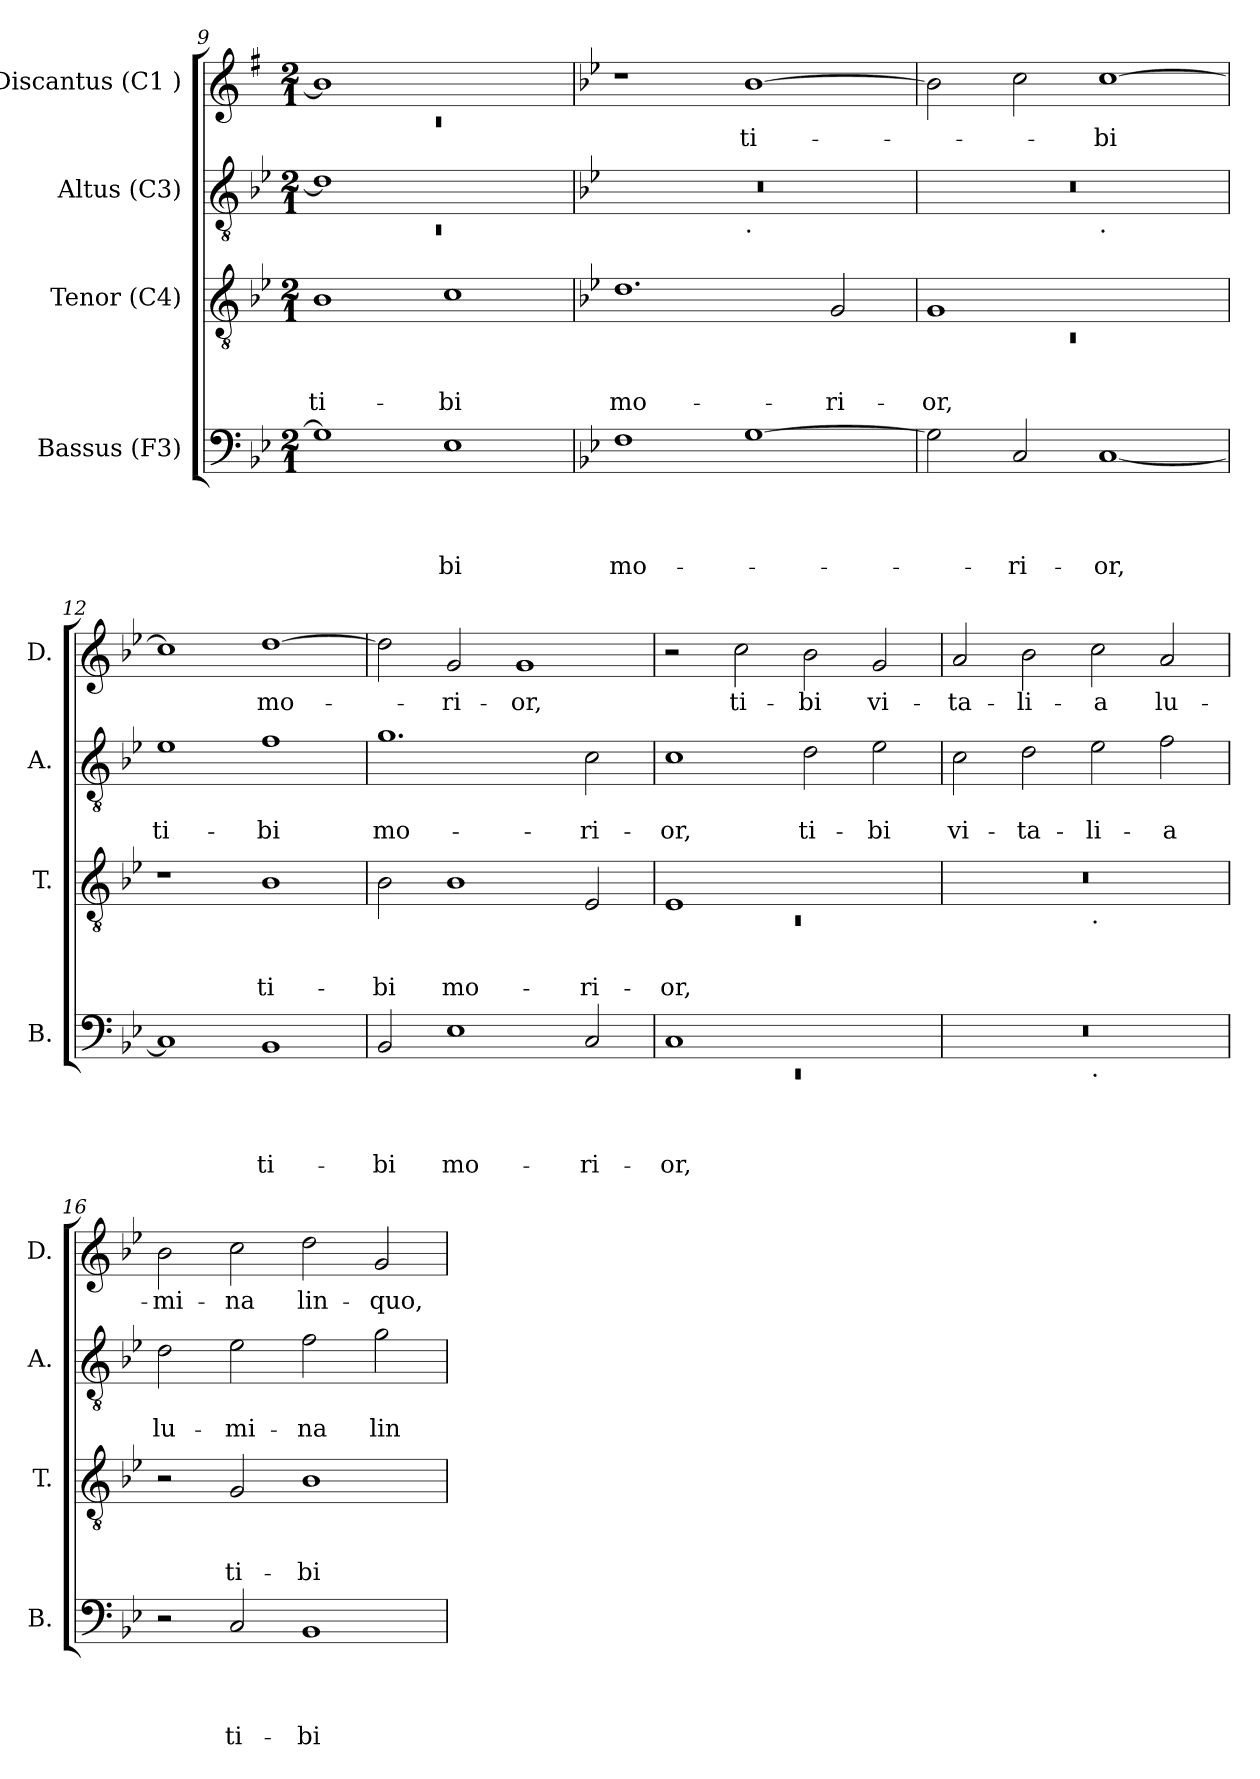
**kern	**text	**text	**text	**text	**kern	**text	**text	**text	**kern	**text	**text	**kern	**text
*part4	*part4	*part4	*part4	*part4	*part3	*part3	*part3	*part3	*part2	*part2	*part2	*part1	*part1
*staff4	*staff4	*staff4	*staff4	*staff4	*staff3	*staff3	*staff3	*staff3	*staff2	*staff2	*staff2	*staff1	*staff1
*I"Bassus (F3)	*	*	*	*	*I"Tenor (C4)	*	*	*	*I"Altus (C3)	*	*	*I"Discantus (C1 )	*
*I'B.	*	*	*	*	*I'T.	*	*	*	*I'A.	*	*	*I'D.	*
*clefF4	*	*	*	*	*clefGv2	*	*	*	*clefGv2	*	*	*clefG2	*
*k[b-e-]	*	*	*	*	*k[b-e-]	*	*	*	*k[b-e-]	*	*	*k[f#]	*
*B-:	*	*	*	*	*B-:	*	*	*	*B-:	*	*	*G:	*
*M2/1	*	*	*	*	*M2/1	*	*	*	*M2/1	*	*	*M2/1	*
=9	=9	=9	=9	=9	=9	=9	=9	=9	=9	=9	=9	=9	=9
*	*	*	*	*	*	*	*	*	*^	*	*	*^	*
!	!	!	!	!	!	!	!	!LO:LY:b	!	!LO:N:vis=1	!	!	!	!LO:N:vis=1	!
1G]	.	.	.	.	1B-	.	.	ti-	1d]	0rC	.	.	1b]	0rc	.
!	!	!	!	!LO:LY:b	!	!	!	!LO:LY:b	!	!	!	!	!	!	!
1E-	.	.	.	-bi	1c	.	.	-bi	1ryy	.	.	.	1ryy	.	.
*	*	*	*	*	*	*	*	*	*	*	*	*	*v	*v	*
!!LO:LB:g=z
=10	=10	=10	=10	=10	=10	=10	=10	=10	=10	=10	=10	=10	=10	=10
*	*	*	*	*	*	*	*	*	*	*	*	*	*k[b-e-]	*
*	*	*	*	*	*	*	*	*	*	*	*	*	*B-:	*
!	!	!	!	!LO:LY:b	!	!	!	!LO:LY:b	!	!	!	!	!	!
1F	.	.	.	mo-	1.d	.	.	mo-	0r	1ryy	.	.	1r	.
!	!	!	!	!	!	!	!	!	!	!LO:TX:b:t=.	!	!	!	!
!	!	!	!	!	!	!	!	!	!	!	!	!	!	!LO:LY:b
[>1G	.	.	.	.	.	.	.	.	.	1ryy	.	.	[>1b-	ti-
!	!	!	!	!	!	!	!	!LO:LY:b	!	!	!	!	!	!
.	.	.	.	.	2G/	.	.	-ri-	.	.	.	.	.	.
=11	=11	=11	=11	=11	=11	=11	=11	=11	=11	=11	=11	=11	=11	=11
*	*	*	*	*	*^	*	*	*	*	*	*	*	*	*
!	!	!	!	!	!	!LO:N:vis=1	!	!	!LO:LY:b	!	!	!	!	!	!
2G\]	.	.	.	.	1G	0rC	.	.	-or,	0r	1ryy	.	.	2b-\]	.
!	!	!	!	!LO:LY:b	!	!	!	!	!	!	!	!	!	!	!
2C/	.	.	.	-ri-	.	.	.	.	.	.	.	.	.	2cc\	.
!	!	!	!	!	!	!	!	!	!	!	!LO:TX:b:t=.	!	!	!	!
!	!	!	!	!LO:LY:b	!	!	!	!	!	!	!	!	!	!	!LO:LY:b
[<1C	.	.	.	-or,	1ryy	.	.	.	.	.	1ryy	.	.	[>1cc	-bi
*	*	*	*	*	*v	*v	*	*	*	*	*	*	*	*	*
=12	=12	=12	=12	=12	=12	=12	=12	=12	=12	=12	=12	=12	=12	=12
!	!	!	!	!	!	!	!	!	!	!	!	!LO:LY:b	!	!
*	*	*	*	*	*	*	*	*	*v	*v	*	*	*	*
1C]	.	.	.	.	1r	.	.	.	1e-	.	ti-	1cc]	.
!	!	!	!	!LO:LY:b	!	!	!	!LO:LY:b	!	!	!LO:LY:b	!	!LO:LY:b
1BB-	.	.	.	ti-	1B-	.	.	ti-	1f	.	-bi	[>1dd	mo-
=13	=13	=13	=13	=13	=13	=13	=13	=13	=13	=13	=13	=13	=13
!	!	!	!	!LO:LY:b	!	!	!	!LO:LY:b	!	!	!LO:LY:b	!	!
2BB-/	.	.	.	-bi	2B-\	.	.	-bi	1.g	.	mo-	2dd\]	.
!	!	!	!	!LO:LY:b	!	!	!	!LO:LY:b	!	!	!	!	!LO:LY:b
1E-	.	.	.	mo-	1B-	.	.	mo-	.	.	.	2g/	-ri-
!	!	!	!	!	!	!	!	!	!	!	!	!	!LO:LY:b
.	.	.	.	.	.	.	.	.	.	.	.	1g	-or,
!	!	!	!	!LO:LY:b	!	!	!	!LO:LY:b	!	!	!LO:LY:b	!	!
2C/	.	.	.	-ri-	2E-/	.	.	-ri-	2c\	.	-ri-	.	.
=14	=14	=14	=14	=14	=14	=14	=14	=14	=14	=14	=14	=14	=14
*^	*	*	*	*	*^	*	*	*	*	*	*	*	*
!	!LO:N:vis=1	!	!	!	!LO:LY:b	!	!LO:N:vis=1	!	!	!LO:LY:b	!	!	!LO:LY:b	!	!
1C	0rEE	.	.	.	-or,	1E-	0rC	.	.	-or,	1c	.	-or,	2r	.
!	!	!	!	!	!	!	!	!	!	!	!	!	!	!	!LO:LY:b
.	.	.	.	.	.	.	.	.	.	.	.	.	.	2cc\	ti-
!	!	!	!	!	!	!	!	!	!	!	!	!	!LO:LY:b	!	!LO:LY:b
1ryy	.	.	.	.	.	1ryy	.	.	.	.	2d\	.	ti-	2b-\	-bi
!	!	!	!	!	!	!	!	!	!	!	!	!	!LO:LY:b	!	!LO:LY:b
.	.	.	.	.	.	.	.	.	.	.	2e-\	.	-bi	2g/	vi-
!!LO:PB:g=z
=15	=15	=15	=15	=15	=15	=15	=15	=15	=15	=15	=15	=15	=15	=15	=15
!	!	!	!	!	!	!	!	!	!	!	!	!	!LO:LY:b	!	!LO:LY:b
0r	1ryy	.	.	.	.	0r	1ryy	.	.	.	2c\	.	vi-	2a/	-ta-
!	!	!	!	!	!	!	!	!	!	!	!	!	!LO:LY:b	!	!LO:LY:b
.	.	.	.	.	.	.	.	.	.	.	2d\	.	-ta-	2b-\	-li-
!	!	!	!	!	!	!	!LO:TX:b:t=.	!	!	!	!	!	!	!	!
!	!LO:TX:b:t=.	!	!	!	!	!	!	!	!	!	!	!	!	!	!
!	!	!	!	!	!	!	!	!	!	!	!	!	!LO:LY:b	!	!LO:LY:b
.	1ryy	.	.	.	.	.	1ryy	.	.	.	2e-\	.	-li-	2cc\	-a
!	!	!	!	!	!	!	!	!	!	!	!	!	!LO:LY:b	!	!LO:LY:b
.	.	.	.	.	.	.	.	.	.	.	2f\	.	-a	2a/	lu-
=16	=16	=16	=16	=16	=16	=16	=16	=16	=16	=16	=16	=16	=16	=16	=16
!	!	!	!	!	!	!	!	!	!	!	!	!	!LO:LY:b	!	!LO:LY:b
*v	*v	*	*	*	*	*	*	*	*	*	*	*	*	*	*
*	*	*	*	*	*v	*v	*	*	*	*	*	*	*	*
2r	.	.	.	.	2r	.	.	.	2d\	.	lu-	2b-\	-mi-
!	!	!	!	!LO:LY:b	!	!	!	!LO:LY:b	!	!	!LO:LY:b	!	!LO:LY:b
2C/	.	.	.	ti-	2G/	.	.	ti-	2e-\	.	-mi-	2cc\	-na
!	!	!	!	!LO:LY:b	!	!	!	!LO:LY:b	!	!	!LO:LY:b	!	!LO:LY:b
1BB-	.	.	.	-bi	1B-	.	.	-bi	2f\	.	-na	2dd\	lin-
!	!	!	!	!	!	!	!	!	!	!	!LO:LY:b	!	!LO:LY:b
.	.	.	.	.	.	.	.	.	2g\	.	lin-	2g/	-quo,
=	=	=	=	=	=	=	=	=	=	=	=	=	=
*-	*-	*-	*-	*-	*-	*-	*-	*-	*-	*-	*-	*-	*-
